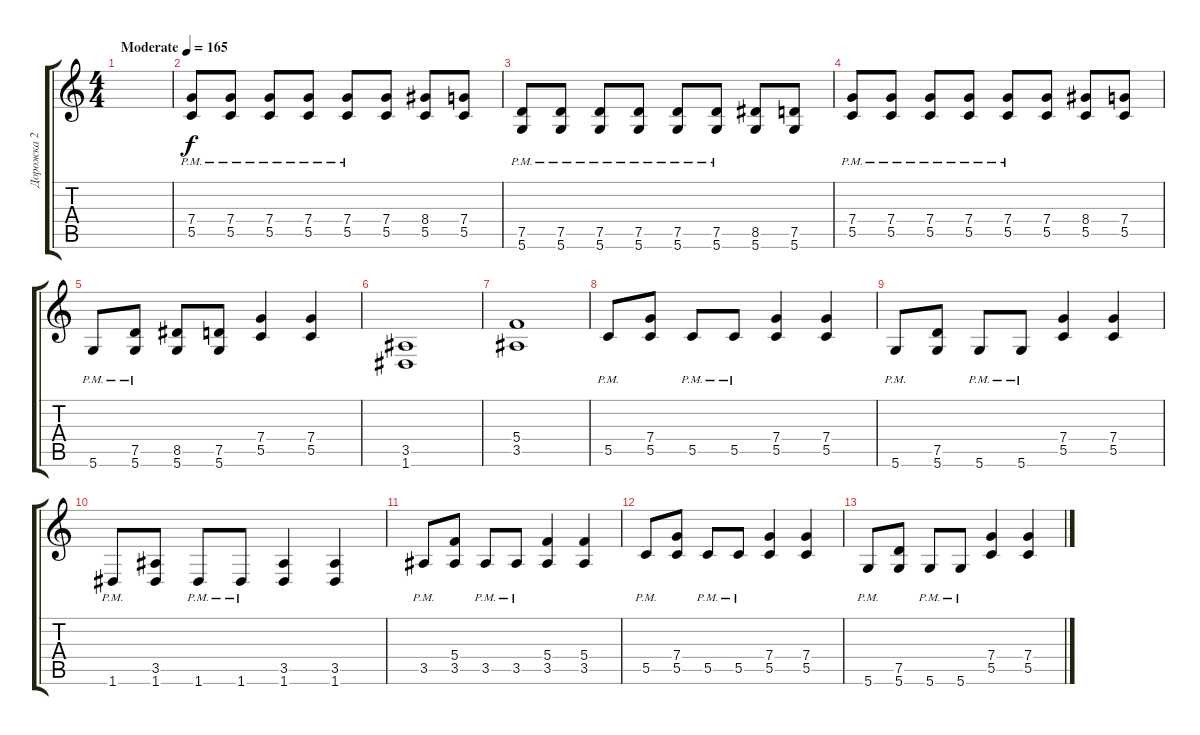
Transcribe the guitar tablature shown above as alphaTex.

\track ("Дорожка 2" "Дорожка 2") {instrument distortionguitar}
\staff {score tabs}
\tuning (D4 A3 F3 C3 G2 D2) {hide}
\ts (4 4)
\tempo (165 "Moderate")
\clef g2
\ks c
|
(7.4{pm} 5.5{pm}).8 (7.4{pm} 5.5{pm}).8 (7.4{pm} 5.5{pm}).8 (7.4{pm} 5.5{pm}).8 (7.4{pm} 5.5{pm}).8 (7.4 5.5).8 (8.4 5.5).8 (7.4 5.5).8 |
(7.5{pm} 5.6{pm}).8 (7.5{pm} 5.6{pm}).8 (7.5{pm} 5.6{pm}).8 (7.5{pm} 5.6{pm}).8 (7.5{pm} 5.6{pm}).8 (7.5 5.6{pm}).8 (8.5 5.6).8 (7.5 5.6).8 |
(7.4{pm} 5.5{pm}).8 (7.4{pm} 5.5{pm}).8 (7.4{pm} 5.5{pm}).8 (7.4{pm} 5.5{pm}).8 (7.4{pm} 5.5{pm}).8 (7.4 5.5).8 (8.4 5.5).8 (7.4 5.5).8 |
5.6{pm}.8 (7.5 5.6{pm}).8 (8.5 5.6).8 (7.5 5.6).8 (7.4 5.5).4 (7.4 5.5).4 |
(3.5 1.6).1 |
(5.4 3.5).1 |
5.5{pm}.8 (7.4 5.5).8 5.5{pm}.8 5.5{pm}.8 (7.4 5.5).4 (7.4 5.5).4 |
5.6{pm}.8 (7.5 5.6).8 5.6{pm}.8 5.6{pm}.8 (7.4 5.5).4 (7.4 5.5).4 |
1.6{pm}.8 (3.5 1.6).8 1.6{pm}.8 1.6{pm}.8 (3.5 1.6).4 (3.5 1.6).4 |
3.5{pm}.8 (5.4 3.5).8 3.5{pm}.8 3.5{pm}.8 (5.4 3.5).4 (5.4 3.5).4 |
5.5{pm}.8 (7.4 5.5).8 5.5{pm}.8 5.5{pm}.8 (7.4 5.5).4 (7.4 5.5).4 |
5.6{pm}.8 (7.5 5.6).8 5.6{pm}.8 5.6{pm}.8 (7.4 5.5).4 (7.4 5.5).4
